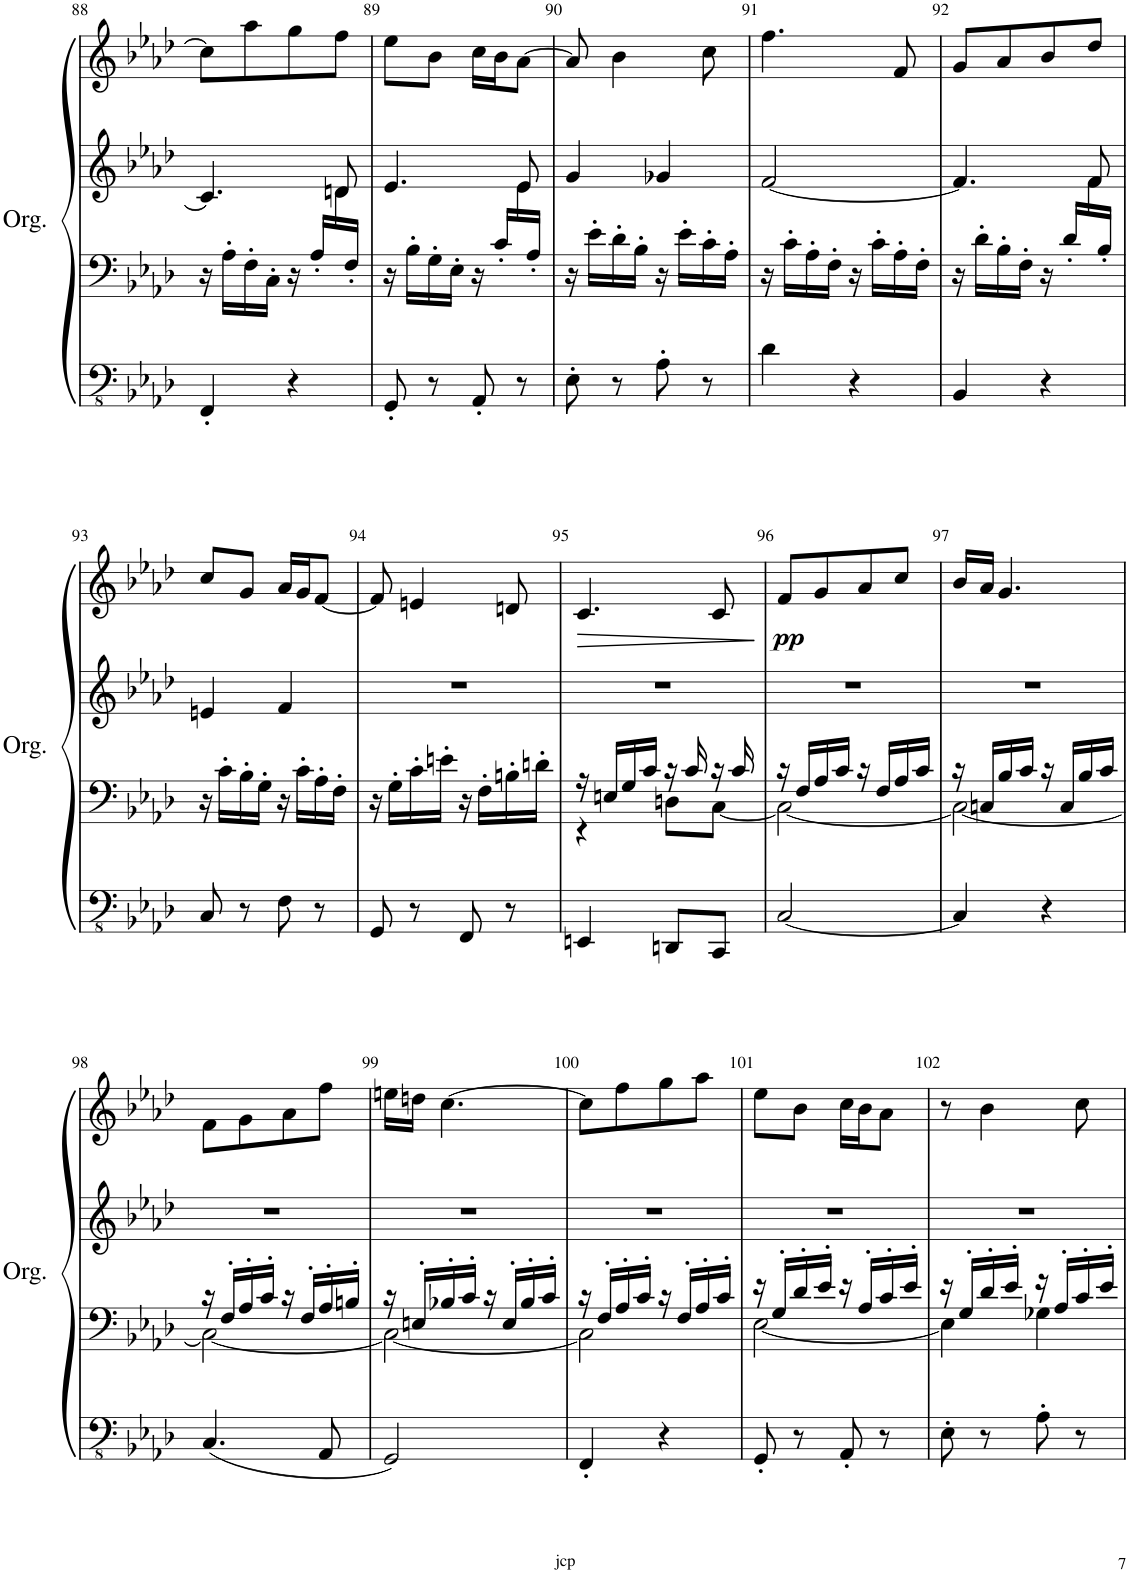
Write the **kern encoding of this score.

**kern	**kern	**kern	**kern	**dynam
*part1	*part1	*part1	*part1	*part1
*staff4	*staff3	*staff2	*staff1	*staff1/2/3/4
*I"Orgue à tuyaux	*	*	*	*
*I'Org.	*	*	*	*
!!LO:PB:g=z
*clefFv4	*clefF4	*clefG2	*clefG2	*
*k[b-e-a-d-]	*k[b-e-a-d-]	*k[b-e-a-d-]	*k[b-e-a-d-]	*
*M2/4	*M2/4	*M2/4	*M2/4	*
=88	=88	=88	=88	=88
*	*	*^	*	*
4FFF'/	16r	4.c/]	4.ryy	8cc\L]	.
.	16A-'\LL	.	.	.	.
.	16F'\	.	.	8aa-\	.
.	16C'\JJ	.	.	.	.
4r	16r	.	.	8gg\	.
.	16A-'/LL	.	.	.	.
.	16ryy	8dn/	16d\	8ff\J	.
.	16F'/JJ	.	16ryy	.	.
=89	=89	=89	=89	=89	=89
8GGG'/	16r	4.e-/	4.ryy	8ee-\L	.
.	16B-'\LL	.	.	.	.
8r	16G'\	.	.	8b-\J	.
.	16E-'\JJ	.	.	.	.
8AAA-'/	16r	.	.	16cc\LL	.
.	16c'/LL	.	.	16b-\J	.
8r	16ryy	8e-/	16e-\	[8a-\J	.
.	16A-'/JJ	.	16ryy	.	.
*	*	*v	*v	*	*
=90	=90	=90	=90	=90
8EE-'\	16r	4g/	8a-/]	.
.	16e-'\LL	.	.	.
8r	16d-'\	.	4b-\	.
.	16B-'\JJ	.	.	.
8AA-'\	16r	4g-X/	.	.
.	16e-'\LL	.	.	.
8r	16c'\	.	8cc\	.
.	16A-'\JJ	.	.	.
=91	=91	=91	=91	=91
4D-\	16r	[2f/	4.ff\	.
.	16c'\LL	.	.	.
.	16A-'\	.	.	.
.	16F'\JJ	.	.	.
4r	16r	.	.	.
.	16c'\LL	.	.	.
.	16A-'\	.	8f/	.
.	16F'\JJ	.	.	.
=92	=92	=92	=92	=92
*	*	*^	*	*
4BBB-/	16r	4.f/]	4.ryy	8g/L	.
.	16d-'\LL	.	.	.	.
.	16B-'\	.	.	8a-/	.
.	16F'\JJ	.	.	.	.
4r	16r	.	.	8b-/	.
.	16d-'/LL	.	.	.	.
.	16ryy	8f/	16f\	8dd-/J	.
.	16B-'/JJ	.	16ryy	.	.
*	*	*v	*v	*	*
!!LO:LB:g=z
=93	=93	=93	=93	=93
8CC/	16r	4en/	8cc/L	.
.	16c'\LL	.	.	.
8r	16B-'\	.	8g/J	.
.	16G'\JJ	.	.	.
8FF\	16r	4f/	16a-/LL	.
.	16c'\LL	.	16g/J	.
8r	16A-'\	.	[8f/J	.
.	16F'\JJ	.	.	.
=94	=94	=94	=94	=94
8GGG/	16r	2r	8f/]	.
.	16G'\LL	.	.	.
8r	16c'\	.	4en/	.
.	16en'\JJ	.	.	.
8FFF/	16r	.	.	.
.	16F'\LL	.	.	.
8r	16Bn'\	.	8dn/	.
.	16dn'\JJ	.	.	.
=95	=95	=95	=95	=95
*	*^	*	*	*
!	!	!	!	!	!LO:HP:b
4EEEn/	4r	16r	2r	4.c/	>
.	.	16En/LL	.	.	.
.	.	16G/	.	.	.
.	.	16c/JJ	.	.	.
8DDDn/L	8Dn\L	16r	.	.	.
.	.	16c/	.	.	.
8CCC/J	[8C\J	16r	.	8c/	.
.	.	16c/	.	.	.
*	*v	*v	*	*	*
.	.	.	.	]
=96	=96	=96	=96	=96
*	*^	*	*	*
!	!	!	!	!	!LO:DY:b
[2CC/	2C\_	16r	2r	8f/L	pp
.	.	16F/LL	.	.	.
.	.	16A-/	.	8g/	.
.	.	16c/JJ	.	.	.
.	.	16r	.	8a-/	.
.	.	16F/LL	.	.	.
.	.	16A-/	.	8cc/J	.
.	.	16c/JJ	.	.	.
=97	=97	=97	=97	=97	=97
4CC/]	2C\_	16r	2r	16b-/LL	.
.	.	16Cn/LL	.	16a-/JJ	.
.	.	16B-/	.	4.g/	.
.	.	16c/JJ	.	.	.
4r	.	16r	.	.	.
.	.	16C/LL	.	.	.
.	.	16B-/	.	.	.
.	.	16c/JJ	.	.	.
!!LO:LB:g=z
=98	=98	=98	=98	=98	=98
4.CC/	2C\_	16r	2r	8f\L	.
.	.	16F'/LL	.	.	.
.	.	16A-'/	.	8g\	.
.	.	16c'/JJ	.	.	.
.	.	16r	.	8a-\	.
.	.	16F'/LL	.	.	.
8AAA-/	.	16A-'/	.	8ff\J	.
.	.	16Bn'/JJ	.	.	.
=99	=99	=99	=99	=99	=99
2GGG/	2C\_	16r	2r	16een\LL	.
.	.	16En'/LL	.	16ddn\JJ	.
.	.	16B-X'/	.	[4.cc\	.
.	.	16c'/JJ	.	.	.
.	.	16r	.	.	.
.	.	16E'/LL	.	.	.
.	.	16B-'/	.	.	.
.	.	16c'/JJ	.	.	.
=100	=100	=100	=100	=100	=100
4FFF'/	2C\]	16r	2r	8cc\L]	.
.	.	16F'/LL	.	.	.
.	.	16A-'/	.	8ff\	.
.	.	16c'/JJ	.	.	.
4r	.	16r	.	8gg\	.
.	.	16F'/LL	.	.	.
.	.	16A-'/	.	8aa-\J	.
.	.	16c'/JJ	.	.	.
=101	=101	=101	=101	=101	=101
8GGG'/	[2E-\	16r	2r	8ee-\L	.
.	.	16G'/LL	.	.	.
8r	.	16d-'/	.	8b-\J	.
.	.	16e-'/JJ	.	.	.
8AAA-'/	.	16r	.	16cc\LL	.
.	.	16A-'/LL	.	16b-\J	.
8r	.	16c'/	.	8a-\J	.
.	.	16e-'/JJ	.	.	.
=102	=102	=102	=102	=102	=102
8EE-'\	4E-\]	16r	2r	8r	.
.	.	16G'/LL	.	.	.
8r	.	16d-'/	.	4b-\	.
.	.	16e-'/JJ	.	.	.
8AA-'\	4G-X\	16r	.	.	.
.	.	16A-'/LL	.	.	.
8r	.	16c'/	.	8cc\	.
.	.	16e-'/JJ	.	.	.
*	*v	*v	*	*	*
=	=	=	=	=
*-	*-	*-	*-	*-
